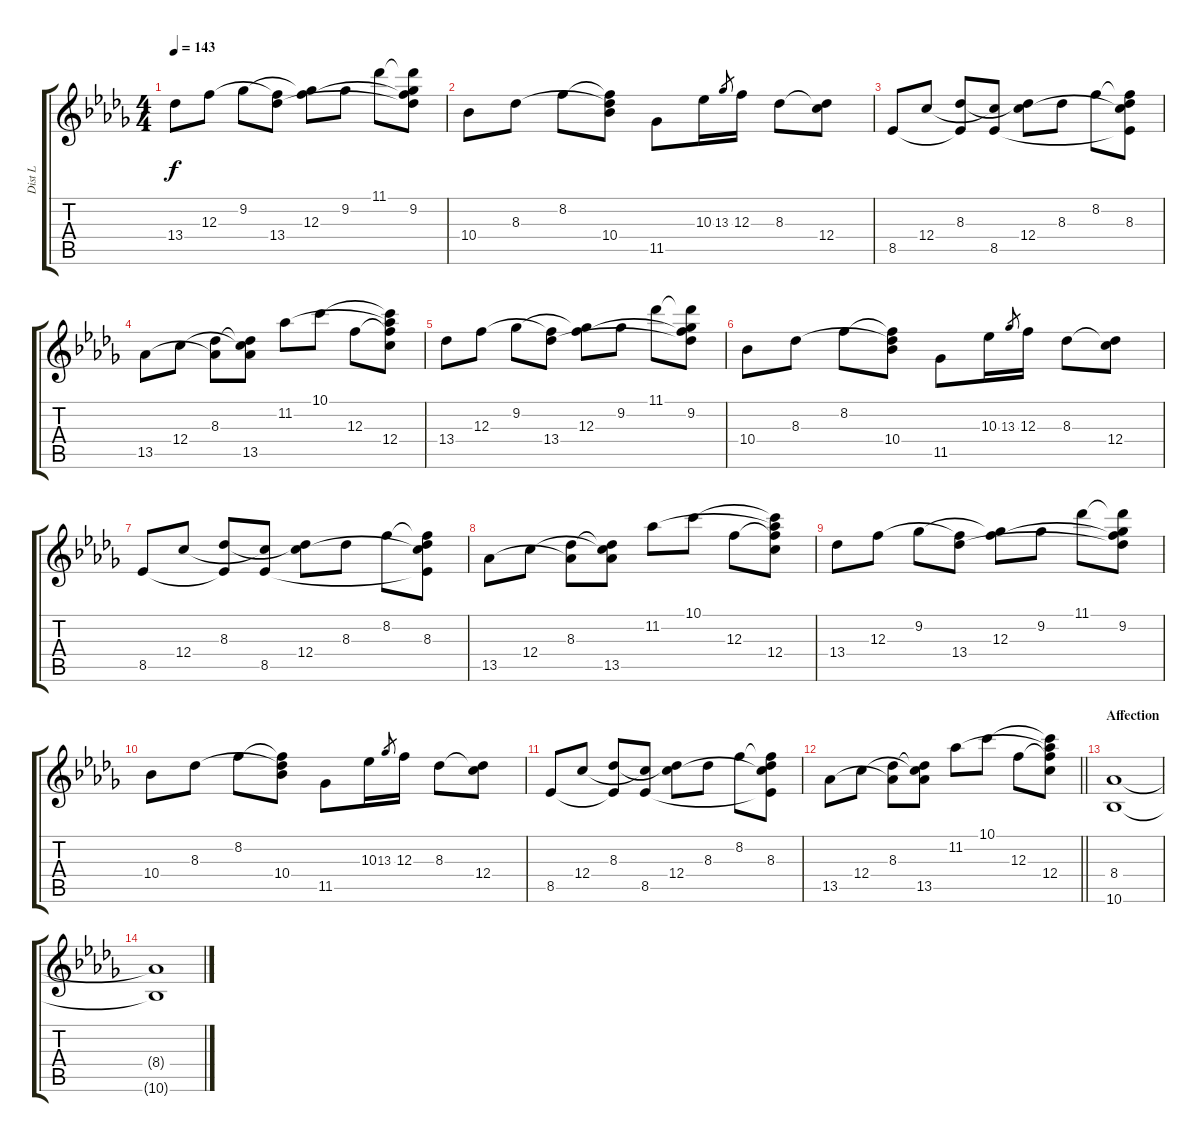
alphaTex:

\track ("Dist L" "Dist L") {instrument distortionguitar}
\staff {score tabs}
\tuning (D4 A3 F3 C3 G2 C2) {hide}
\ts (4 4)
\tempo 143
\clef g2
\ks db
13.4.8{dy f} 12.3.8 9.2.8 (12.3{t} 13.4).8 (9.2{t} 12.3).8 9.2.8 11.1.8 (11.1{t} 9.2 12.3{t} 13.4{t}).8 |
10.4.8 8.3.8 8.2.8 (8.2{t} 8.3{t} 10.4).8 11.5.8 10.3.16 13.3.8{gr} 12.3.16 8.3.8 (8.3{t} 12.4).8 |
8.5.8 12.4.8 (8.3 8.5{t}).8 (12.4{t} 8.5).8 (8.3{t} 12.4).8 8.3.8 8.2.8 (8.2{t} 8.3 12.4{t} 8.5{t}).8 |
13.5.8 12.4.8 (8.3 13.5{t}).8 (8.3{t} 12.4{t} 13.5).8 11.2.8 10.1.8 12.3.8 (10.1{t} 11.2{t} 12.3{t} 12.4).8 |
13.4.8 12.3.8 9.2.8 (12.3{t} 13.4).8 (9.2{t} 12.3).8 9.2.8 11.1.8 (11.1{t} 9.2 12.3{t} 13.4{t}).8 |
10.4.8 8.3.8 8.2.8 (8.2{t} 8.3{t} 10.4).8 11.5.8 10.3.16 13.3.8{gr} 12.3.16 8.3.8 (8.3{t} 12.4).8 |
8.5.8 12.4.8 (8.3 8.5{t}).8 (12.4{t} 8.5).8 (8.3{t} 12.4).8 8.3.8 8.2.8 (8.2{t} 8.3 12.4{t} 8.5{t}).8 |
13.5.8 12.4.8 (8.3 13.5{t}).8 (8.3{t} 12.4{t} 13.5).8 11.2.8 10.1.8 12.3.8 (10.1{t} 11.2{t} 12.3{t} 12.4).8 |
13.4.8 12.3.8 9.2.8 (12.3{t} 13.4).8 (9.2{t} 12.3).8 9.2.8 11.1.8 (11.1{t} 9.2 12.3{t} 13.4{t}).8 |
10.4.8 8.3.8 8.2.8 (8.2{t} 8.3{t} 10.4).8 11.5.8 10.3.16 13.3.8{gr} 12.3.16 8.3.8 (8.3{t} 12.4).8 |
8.5.8 12.4.8 (8.3 8.5{t}).8 (12.4{t} 8.5).8 (8.3{t} 12.4).8 8.3.8 8.2.8 (8.2{t} 8.3 12.4{t} 8.5{t}).8 |
\barLineRight lightlight
13.5.8 12.4.8 (8.3 13.5{t}).8 (8.3{t} 12.4{t} 13.5).8 11.2.8 10.1.8 12.3.8 (10.1{t} 11.2{t} 12.3{t} 12.4).8 |
\section ("" "Affection")
(8.4 10.6).1{volume 0} |
(8.4{t} 10.6{t}).1
